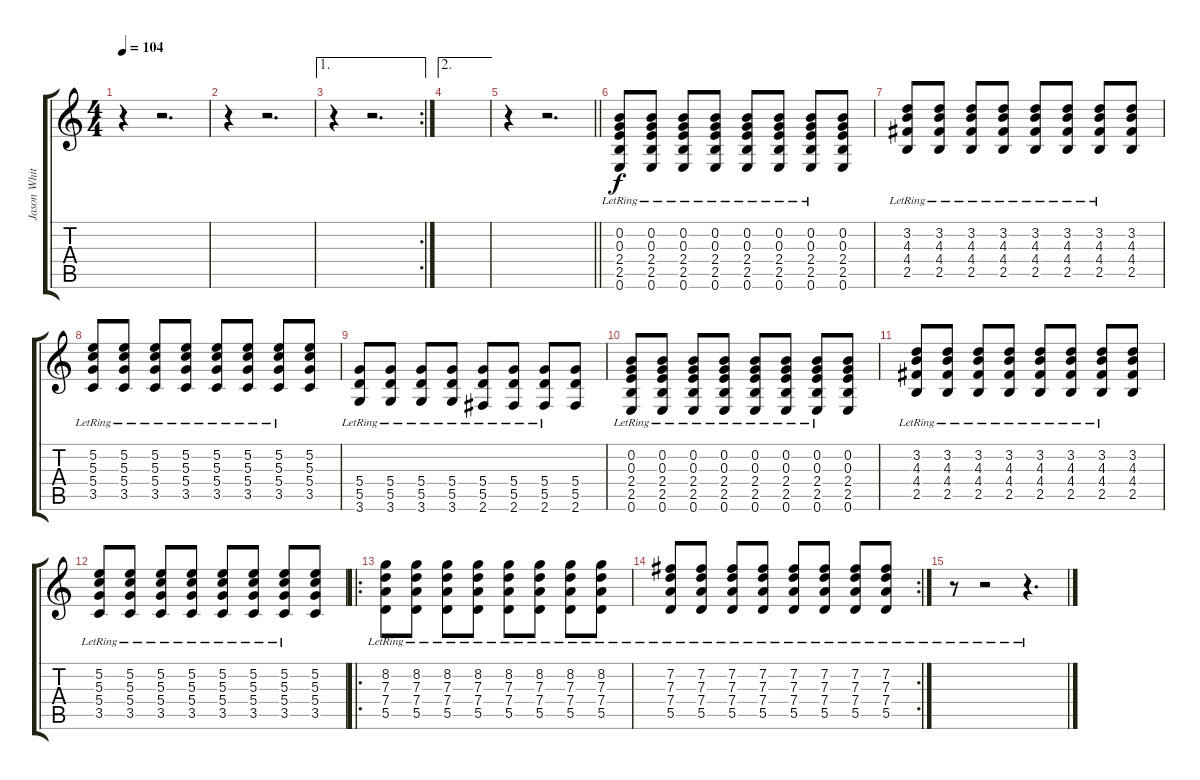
\track ("Jason White Gtr 2" "Jason Whit") {instrument distortionguitar}
\staff {score tabs}
\tuning (E4 B3 G3 D3 A2 E2) {hide}
\ts (4 4)
\tempo 104
\clef g2
\ks c
r.4{dy f} r.2{d} |
r.4 r.2{d} |
\ae 1
\rc 2
r.4 r.2{d} |
\ae 2
|
\barLineRight lightlight
r.4 r.2{d} |
(0.2{lr} 0.3{lr} 2.4{lr} 2.5{lr} 0.6{lr}).8{volume 3} (0.2{lr} 0.3{lr} 2.4{lr} 2.5{lr} 0.6{lr}).8 (0.2{lr} 0.3{lr} 2.4{lr} 2.5{lr} 0.6{lr}).8 (0.2{lr} 0.3 2.4{lr} 2.5{lr} 0.6{lr}).8 (0.2{lr} 0.3{lr} 2.4{lr} 2.5{lr} 0.6{lr}).8 (0.2{lr} 0.3{lr} 2.4{lr} 2.5{lr} 0.6{lr}).8 (0.2{lr} 0.3{lr} 2.4{lr} 2.5{lr} 0.6{lr}).8 (0.2 0.3 2.4 2.5 0.6).8 |
(3.2{lr} 4.3{lr} 4.4{lr} 2.5{lr}).8 (3.2{lr} 4.3{lr} 4.4{lr} 2.5{lr}).8 (3.2{lr} 4.3{lr} 4.4{lr} 2.5{lr}).8 (3.2{lr} 4.3{lr} 4.4{lr} 2.5{lr}).8 (3.2{lr} 4.3{lr} 4.4{lr} 2.5{lr}).8 (3.2{lr} 4.3{lr} 4.4{lr} 2.5{lr}).8 (3.2{lr} 4.3{lr} 4.4{lr} 2.5{lr}).8 (3.2 4.3 4.4 2.5).8 |
(5.2{lr} 5.3{lr} 5.4{lr} 3.5{lr}).8 (5.2{lr} 5.3{lr} 5.4{lr} 3.5{lr}).8 (5.2{lr} 5.3{lr} 5.4{lr} 3.5{lr}).8 (5.2{lr} 5.3{lr} 5.4{lr} 3.5{lr}).8 (5.2{lr} 5.3{lr} 5.4{lr} 3.5{lr}).8 (5.2{lr} 5.3{lr} 5.4{lr} 3.5{lr}).8 (5.2{lr} 5.3{lr} 5.4{lr} 3.5{lr}).8 (5.2 5.3 5.4 3.5).8 |
(5.4{lr} 5.5{lr} 3.6{lr}).8 (5.4{lr} 5.5{lr} 3.6{lr}).8 (5.4{lr} 5.5{lr} 3.6{lr}).8 (5.4{lr} 5.5{lr} 3.6{lr}).8 (5.4{lr} 5.5{lr} 2.6{lr}).8 (5.4{lr} 5.5{lr} 2.6{lr}).8 (5.4{lr} 5.5{lr} 2.6{lr}).8 (5.4 5.5 2.6).8 |
(0.2{lr} 0.3{lr} 2.4{lr} 2.5{lr} 0.6{lr}).8 (0.2{lr} 0.3{lr} 2.4{lr} 2.5{lr} 0.6{lr}).8 (0.2{lr} 0.3{lr} 2.4{lr} 2.5{lr} 0.6{lr}).8 (0.2{lr} 0.3 2.4{lr} 2.5{lr} 0.6{lr}).8 (0.2{lr} 0.3{lr} 2.4{lr} 2.5{lr} 0.6{lr}).8 (0.2{lr} 0.3{lr} 2.4{lr} 2.5{lr} 0.6{lr}).8 (0.2{lr} 0.3{lr} 2.4{lr} 2.5{lr} 0.6{lr}).8 (0.2 0.3 2.4 2.5 0.6).8 |
(3.2{lr} 4.3{lr} 4.4{lr} 2.5{lr}).8 (3.2{lr} 4.3{lr} 4.4{lr} 2.5{lr}).8 (3.2{lr} 4.3{lr} 4.4{lr} 2.5{lr}).8 (3.2{lr} 4.3{lr} 4.4{lr} 2.5{lr}).8 (3.2{lr} 4.3{lr} 4.4{lr} 2.5{lr}).8 (3.2{lr} 4.3{lr} 4.4{lr} 2.5{lr}).8 (3.2{lr} 4.3{lr} 4.4{lr} 2.5{lr}).8 (3.2 4.3 4.4 2.5).8 |
(5.2{lr} 5.3{lr} 5.4{lr} 3.5{lr}).8 (5.2{lr} 5.3{lr} 5.4{lr} 3.5{lr}).8 (5.2{lr} 5.3{lr} 5.4{lr} 3.5{lr}).8 (5.2{lr} 5.3{lr} 5.4{lr} 3.5{lr}).8 (5.2{lr} 5.3{lr} 5.4{lr} 3.5{lr}).8 (5.2{lr} 5.3{lr} 5.4{lr} 3.5{lr}).8 (5.2{lr} 5.3{lr} 5.4{lr} 3.5{lr}).8 (5.2 5.3 5.4 3.5).8 |
\ro
(8.2{lr} 7.3{lr} 7.4{lr} 5.5{lr}).8{volume 4} (8.2{lr} 7.3{lr} 7.4{lr} 5.5{lr}).8 (8.2{lr} 7.3{lr} 7.4{lr} 5.5{lr}).8 (8.2{lr} 7.3{lr} 7.4{lr} 5.5{lr}).8 (8.2{lr} 7.3{lr} 7.4{lr} 5.5{lr}).8 (8.2{lr} 7.3{lr} 7.4{lr} 5.5{lr}).8 (8.2{lr} 7.3{lr} 7.4{lr} 5.5{lr}).8 (8.2{lr} 7.3{lr} 7.4{lr} 5.5{lr}).8 |
\rc 2
(7.2{lr} 7.3{lr} 7.4{lr} 5.5{lr}).8 (7.2{lr} 7.3{lr} 7.4{lr} 5.5{lr}).8 (7.2{lr} 7.3{lr} 7.4{lr} 5.5{lr}).8 (7.2{lr} 7.3{lr} 7.4{lr} 5.5{lr}).8 (7.2{lr} 7.3{lr} 7.4{lr} 5.5{lr}).8 (7.2{lr} 7.3{lr} 7.4{lr} 5.5{lr}).8 (7.2{lr} 7.3{lr} 7.4{lr} 5.5{lr}).8 (7.2{lr} 7.3{lr} 7.4{lr} 5.5{lr}).8 |
r.8 r.2 r.4{d}
